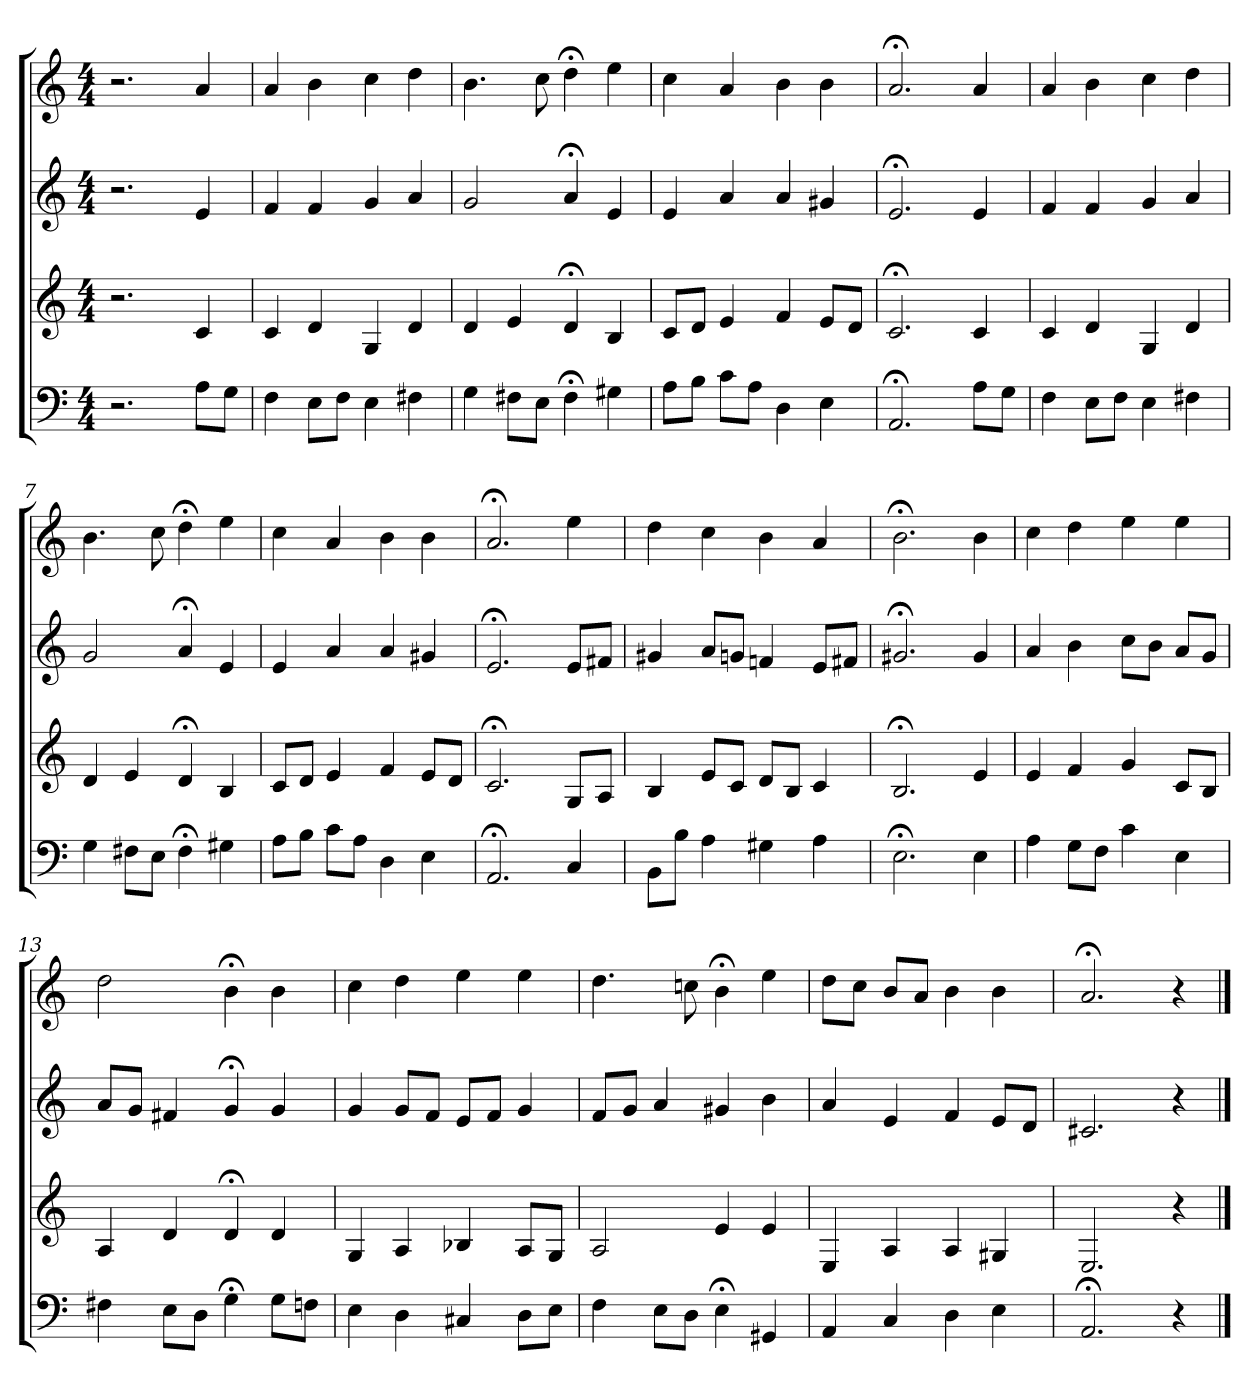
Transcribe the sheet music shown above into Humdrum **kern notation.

**kern	**kern	**kern	**kern
*part4	*part3	*part2	*part1
*staff4	*staff3	*staff2	*staff1
*clefF4	*clefG2	*clefG2	*clefG2
*M4/4	*M4/4	*M4/4	*M4/4
=1	=1	=1	=1
2.r	2.r	2.r	2.r
8A\L	4c	4e	4a
8G\J	.	.	.
=2	=2	=2	=2
4F	4c	4f	4a
8E\L	4d	4f	4b
8F\J	.	.	.
4E	4G	4g	4cc
4F#X	4d	4a	4dd
=3	=3	=3	=3
4G	4d	2g	4.b
8F#X\L	4e	.	.
8E\J	.	.	8cc
4F#;<	4d;<	4a;<	4dd;<
4G#X	4B	4e	4ee
=4	=4	=4	=4
8A\L	8c/L	4e	4cc
8B\J	8d/J	.	.
8c\L	4e	4a	4a
8A\J	.	.	.
4D	4f	4a	4b
4E	8e/L	4g#X	4b
.	8d/J	.	.
=5	=5	=5	=5
2.AA;<	2.c;<	2.e;<	2.a;<
8A\L	4c	4e	4a
8G\J	.	.	.
=6	=6	=6	=6
4F	4c	4f	4a
8E\L	4d	4f	4b
8F\J	.	.	.
4E	4G	4g	4cc
4F#X	4d	4a	4dd
=7	=7	=7	=7
4G	4d	2g	4.b
8F#X\L	4e	.	.
8E\J	.	.	8cc
4F#;<	4d;<	4a;<	4dd;<
4G#X	4B	4e	4ee
=8	=8	=8	=8
8A\L	8c/L	4e	4cc
8B\J	8d/J	.	.
8c\L	4e	4a	4a
8A\J	.	.	.
4D	4f	4a	4b
4E	8e/L	4g#X	4b
.	8d/J	.	.
=9	=9	=9	=9
2.AA;<	2.c;<	2.e;<	2.a;<
4C	8G/L	8e/L	4ee
.	8A/J	8f#X/J	.
=10	=10	=10	=10
8BB\L	4B	4g#X	4dd
8B\J	.	.	.
4A	8e/L	8a/L	4cc
.	8c/J	8gn/J	.
4G#X	8d/L	4fn	4b
.	8B/J	.	.
4A	4c	8e/L	4a
.	.	8f#X/J	.
=11	=11	=11	=11
2.E;<	2.B;<	2.g#X;<	2.b;<
4E	4e	4g#	4b
=12	=12	=12	=12
4A	4e	4a	4cc
8G\L	4f	4b	4dd
8F\J	.	.	.
4c	4g	8cc\L	4ee
.	.	8b\J	.
4E	8c/L	8a/L	4ee
.	8B/J	8g/J	.
=13	=13	=13	=13
4F#X	4A	8a/L	2dd
.	.	8g/J	.
8E\L	4d	4f#X	.
8D\J	.	.	.
4G;<	4d;<	4g;<	4b;<
8G\L	4d	4g	4b
8Fn\J	.	.	.
=14	=14	=14	=14
4E	4G	4g	4cc
4D	4A	8g/L	4dd
.	.	8f/J	.
4C#X	4B-X	8e/L	4ee
.	.	8f/J	.
8D\L	8A/L	4g	4ee
8E\J	8G/J	.	.
=15	=15	=15	=15
4F	2A	8f/L	4.dd
.	.	8g/J	.
8E\L	.	4a	.
8D\J	.	.	8ccn
4E;<	4e	4g#X	4b;<
4GG#X	4e	4b	4ee
=16	=16	=16	=16
4AA	4E	4a	8dd\L
.	.	.	8cc\J
4C	4A	4e	8b/L
.	.	.	8a/J
4D	4A	4f	4b
4E	4G#X	8e/L	4b
.	.	8d/J	.
=17	=17	=17	=17
2.AA;<	2.E	2.c#X	2.a;<
4r	4r	4r	4r
==	==	==	==
*-	*-	*-	*-
